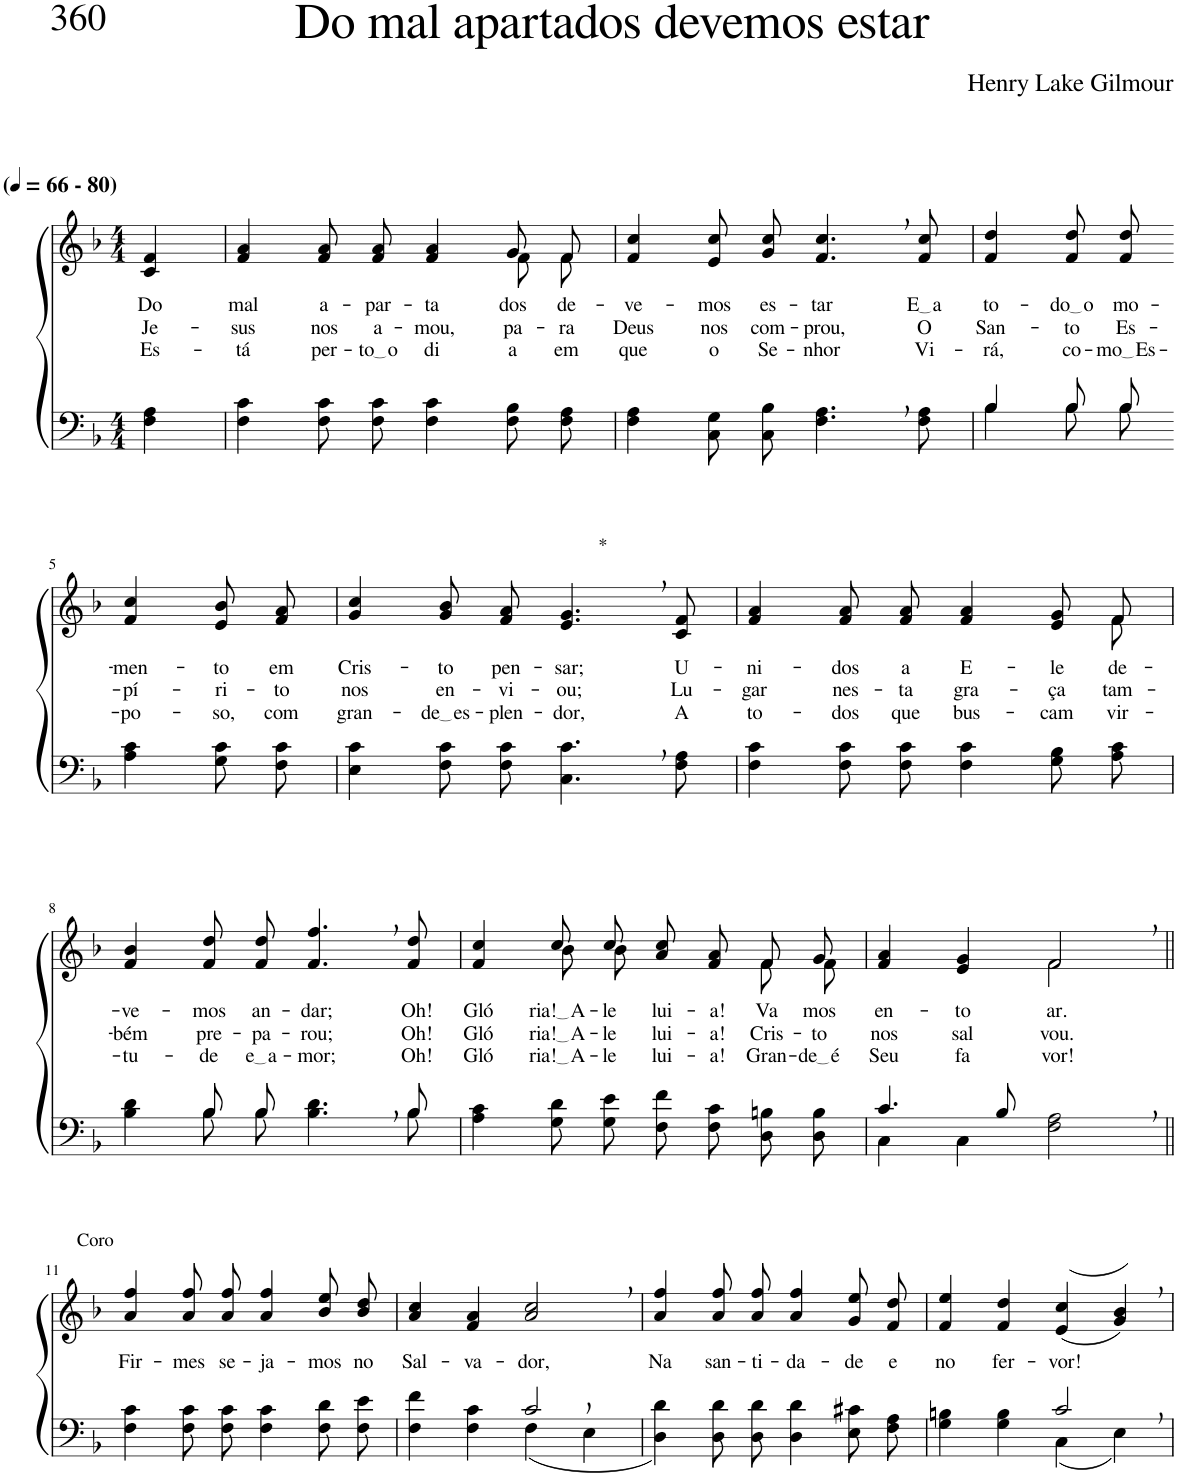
**kern	**kern	**text	**text	**text
*part2	*part1	*part1	*part1	*part1
*staff2	*staff1	*staff1	*staff1	*staff1
*I"Parte III e IV	*I"Parte I e II	*	*	*
*clefF4	*clefG2	*	*	*
*Trd1c2	*Trd1c2	*	*	*
*k[b-]	*k[b-]	*	*	*
*M4/4	*M4/4	*	*	*
*MM66	*MM66	*	*	*
=1	=1	=1	=1	=1
!	!LO:TX:a:B:t=(	!	!	!
!	!LO:TX:a:B:t=- 80)	!	!	!
!	!	!LO:LY:b	!LO:LY:b	!LO:LY:b
4F\ 4A\	4c/ 4f/	Do	Je-	Es-
=2	=2	=2	=2	=2
!	!	!LO:LY:b	!LO:LY:b	!LO:LY:b
*	*^	*	*	*
4F\ 4c\	4f/ 4a/	2.ryy	mal	-sus	-tá
!	!	!	!LO:LY:b	!LO:LY:b	!LO:LY:b
8F\ 8c\L	8f/ 8a/L	.	a-	nos	per-
!	!	!	!LO:LY:b	!LO:LY:b	!LO:LY:b
8F\ 8c\J	8f/ 8a/J	.	-par-	a-	to o
!	!	!	!LO:LY:b	!LO:LY:b	!LO:LY:b
4F\ 4c\	4f/ 4a/	.	-ta-	-mou,	di-
!	!	!	!LO:LY:b	!LO:LY:b	!LO:LY:b
8F\ 8B-\L	8g/L	8f\L	-dos	pa-	-a
!	!	!	!LO:LY:b	!LO:LY:b	!LO:LY:b
8F\ 8A\J	8f/J	8f\J	de-	-ra	em
=3	=3	=3	=3	=3	=3
!	!	!	!LO:LY:b	!LO:LY:b	!LO:LY:b
*	*v	*v	*	*	*
4F\ 4A\	4f/ 4cc/	-ve-	Deus	que
!	!	!LO:LY:b	!LO:LY:b	!LO:LY:b
8C\ 8G\L	8e/ 8cc/L	-mos	nos	o
!	!	!LO:LY:b	!LO:LY:b	!LO:LY:b
8C\ 8B-\J	8g/ 8cc/J	es-	com-	Se-
!	!	!LO:LY:b	!LO:LY:b	!LO:LY:b
4.F\, 4.A\,	4.f/, 4.cc/,	-tar	-prou,	-nhor
!	!	!LO:LY:b	!LO:LY:b	!LO:LY:b
8F\ 8A\	8f/ 8cc/	E a	O	Vi-
=4	=4	=4	=4	=4
*^	*	*	*	*
!	!	!	!LO:LY:b	!LO:LY:b	!LO:LY:b
4B-\	4B-/	4f/ 4dd/	to-	San-	-rá,
!	!	!	!LO:LY:b	!LO:LY:b	!LO:LY:b
8B-\L	8B-/L	8f/ 8dd/L	do o	-to	co-
!	!	!	!LO:LY:b	!LO:LY:b	!LO:LY:b
8B-\J	8B-/J	8f/ 8dd/J	mo-	Es-	mo Es
!!LO:LB:g=z
=5-	=5-	=5-	=5-	=5-	=5-
!	!	!	!LO:LY:b	!LO:LY:b	!LO:LY:b
*v	*v	*	*	*	*
4A\ 4c\	4f/ 4cc/	-men-	-pí-	-po-
!	!	!LO:LY:b	!LO:LY:b	!LO:LY:b
8G\ 8c\L	8e/ 8b-/L	-to	-ri-	-so,
!	!	!LO:LY:b	!LO:LY:b	!LO:LY:b
8F\ 8c\J	8f/ 8a/J	em	-to	com
=6	=6	=6	=6	=6
!	!	!LO:LY:b	!LO:LY:b	!LO:LY:b
4E\ 4c\	4g/ 4cc/	Cris-	nos	gran-
!	!	!LO:LY:b	!LO:LY:b	!LO:LY:b
8F\ 8c\L	8g/ 8b-/L	-to	en-	de es
!	!	!LO:LY:b	!LO:LY:b	!LO:LY:b
8F\ 8c\J	8f/ 8a/J	pen-	-vi-	-plen-
!	!LO:TX:a:t=*	!	!	!
!	!	!LO:LY:b	!LO:LY:b	!LO:LY:b
4.C\, 4.c\,	4.e/, 4.g/,	-sar;	-ou;	-dor,
!	!	!LO:LY:b	!LO:LY:b	!LO:LY:b
8F\ 8A\	8c/ 8f/	U-	Lu-	A
=7	=7	=7	=7	=7
!	!	!LO:LY:b	!LO:LY:b	!LO:LY:b
*	*^	*	*	*
4F\ 4c\	4f/ 4a/	2..ryy	-ni-	-gar	to-
!	!	!	!LO:LY:b	!LO:LY:b	!LO:LY:b
8F\ 8c\L	8f/ 8a/L	.	-dos	nes-	-dos
!	!	!	!LO:LY:b	!LO:LY:b	!LO:LY:b
8F\ 8c\J	8f/ 8a/J	.	a	-ta	que
!	!	!	!LO:LY:b	!LO:LY:b	!LO:LY:b
4F\ 4c\	4f/ 4a/	.	E-	gra-	bus-
!	!	!	!LO:LY:b	!LO:LY:b	!LO:LY:b
8G\ 8B-\L	8e/ 8g/L	.	-le	-ça	-cam
!	!	!	!LO:LY:b	!LO:LY:b	!LO:LY:b
8A\ 8c\J	8f/J	8f\	de-	tam-	vir-
!!LO:LB:g=z
=8	=8	=8	=8	=8	=8
*^	*	*	*	*	*
!	!	!	!	!LO:LY:b	!LO:LY:b	!LO:LY:b
*	*	*v	*v	*	*	*
4B-\ 4d\	4ryy	4f/ 4b-/	-ve-	-bém	-tu-
!	!	!	!LO:LY:b	!LO:LY:b	!LO:LY:b
8B-\L	8B-/L	8f/ 8dd/L	-mos	pre-	-de
!	!	!	!LO:LY:b	!LO:LY:b	!LO:LY:b
8B-\J	8B-/J	8f/ 8dd/J	an-	-pa-	e a
!	!	!	!LO:LY:b	!LO:LY:b	!LO:LY:b
4.B-\, 4.d\,	4.ryy	4.f/, 4.ff/,	-dar;	-rou;	-mor;
!	!	!	!LO:LY:b	!LO:LY:b	!LO:LY:b
8B-\	8B-/J	8f/ 8dd/	Oh!	Oh!	Oh!
=9	=9	=9	=9	=9	=9
!	!	!	!LO:LY:b	!LO:LY:b	!LO:LY:b
*v	*v	*^	*	*	*
4A\ 4c\	4f/ 4cc/	4ryy	Gló-	Gló-	Gló-
!	!	!	!LO:LY:b	!LO:LY:b	!LO:LY:b
8G\ 8d\L	8cc/L	8b-\L	ria! A	ria! A	ria! A
!	!	!	!LO:LY:b	!LO:LY:b	!LO:LY:b
8G\ 8e\J	8cc/J	8b-\J	-le-	-le-	-le-
!	!	!	!LO:LY:b	!LO:LY:b	!LO:LY:b
8F\ 8f\L	8a/ 8cc/L	4ryy	-lui-	-lui-	-lui-
!	!	!	!LO:LY:b	!LO:LY:b	!LO:LY:b
8F\ 8c\J	8f/ 8a/J	.	-a!	-a!	-a!
!	!	!	!LO:LY:b	!LO:LY:b	!LO:LY:b
8D\ 8Bn\L	8f/L	8f\L	Va	Cris-	Gran-
!	!	!	!LO:LY:b	!LO:LY:b	!LO:LY:b
8D\ 8B\J	8g/J	8f\J	mos	-to	de é
=10	=10	=10	=10	=10	=10
*^	*	*	*	*	*
!	!	!	!	!LO:LY:b	!LO:LY:b	!LO:LY:b
4.c/	4C\	4f/ 4a/	2ryy	en-	nos	Seu
!	!	!	!	!LO:LY:b	!LO:LY:b	!LO:LY:b
.	4C\	4e/ 4g/	.	-to-	sal-	fa-
8B-/	.	.	.	.	.	.
!	!	!	!	!LO:LY:b	!LO:LY:b	!LO:LY:b
2ryy	2F\ 2A\	2f,/	2f\	-ar.	-vou.	-vor!
!!LO:LB:g=z
=11||	=11||	=11||	=11||	=11||	=11||	=11||
!	!	!LO:TX:a:t=Coro	!	!	!	!
!	!	!	!	!LO:LY:b	!	!
*v	*v	*	*	*	*	*
*	*v	*v	*	*	*
4F\ 4c\	4a/ 4ff/	Fir-	.	.
!	!	!LO:LY:b	!	!
8F\ 8c\L	8a\ 8ff\L	-mes	.	.
!	!	!LO:LY:b	!	!
8F\ 8c\J	8a\ 8ff\J	se-	.	.
!	!	!LO:LY:b	!	!
4F\ 4c\	4a/ 4ff/	-ja-	.	.
!	!	!LO:LY:b	!	!
8F\ 8d\L	8b-\ 8ee\L	-mos	.	.
!	!	!LO:LY:b	!	!
8F\ 8e\J	8b-\ 8dd\J	no	.	.
=12	=12	=12	=12	=12
*^	*	*	*	*
!	!	!	!LO:LY:b	!	!
2ryy	4F\ 4f\	4a/ 4cc/	Sal-	.	.
!	!	!	!LO:LY:b	!	!
.	4F\ 4c\	4f/ 4a/	-va-	.	.
!	!	!	!LO:LY:b	!	!
2c,/	(4F\	2a/, 2cc/,	-dor,	.	.
.	4E\	.	.	.	.
=13	=13	=13	=13	=13	=13
!	!	!	!LO:LY:b	!	!
*v	*v	*	*	*	*
4D\ 4d\)	4a/ 4ff/	Na	.	.
!	!	!LO:LY:b	!	!
8D\ 8d\L	8a\ 8ff\L	san-	.	.
!	!	!LO:LY:b	!	!
8D\ 8d\J	8a\ 8ff\J	-ti-	.	.
!	!	!LO:LY:b	!	!
4D\ 4d\	4a/ 4ff/	-da-	.	.
!	!	!LO:LY:b	!	!
8E\ 8c#X\L	8g\ 8ee\L	-de	.	.
!	!	!LO:LY:b	!	!
8F\ 8A\J	8f\ 8dd\J	e	.	.
=14	=14	=14	=14	=14
*^	*	*	*	*
!	!	!	!LO:LY:b	!	!
2ryy	4G\ 4Bn\	4f/ 4ee/	no	.	.
!	!	!	!LO:LY:b	!	!
.	4G\ 4B\	4f/ 4dd/	fer-	.	.
!	!	!	!LO:LY:b	!	!
2c,/	(4C\	((4e/ 4cc/	-vor!	.	.
.	4E\)	4g/, 4b-/,))	.	.	.
*v	*v	*	*	*	*
=	=	=	=	=
*-	*-	*-	*-	*-
